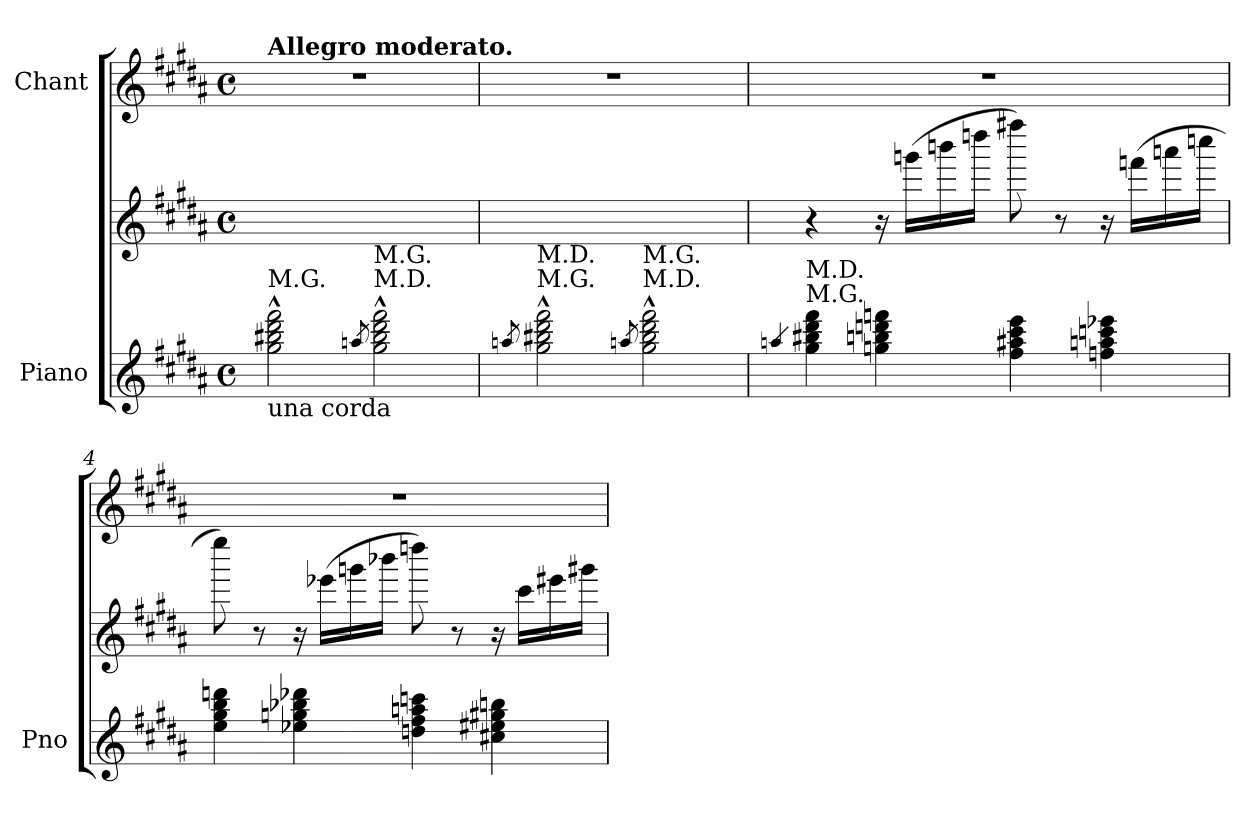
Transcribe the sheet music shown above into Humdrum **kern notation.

**kern	**kern	**kern
*part2	*part2	*part1
*staff3	*staff2	*staff1
*I"Piano	*	*I"Chant
*I'Pno	*	*
*clefG2	*clefG2	*clefG2
*k[f#c#g#d#a#]	*k[f#c#g#d#a#]	*k[f#c#g#d#a#]
*M4/4	*M4/4	*M4/4
*met(c)	*met(c)	*met(c)
=1	=1	=1
!	!	!LO:TX:a:B:t=Allegro moderato.
!LO:TX:b:t=una corda	!	!
!LO:TX:a:t=M.G.	!	!
2gg#\^^ 2bb#X\^^ 2ddd#\^^ 2fff#\^^	1ryy	1r
8qaan/	.	.
!LO:TX:a:t=M.D.	!	!
!LO:TX:a:t=M.G.	!	!
2gg#\^^ 2bb#\^^ 2ddd#\^^ 2fff#\^^	.	.
=2	=2	=2
8qaan/	.	.
!LO:TX:a:t=M.G.	!	!
!LO:TX:a:t=M.D.	!	!
2gg#\^^ 2bb#X\^^ 2ddd#\^^ 2fff#\^^	1ryy	1r
8qaan/	.	.
!LO:TX:a:t=M.D.	!	!
!LO:TX:a:t=M.G.	!	!
2gg#\^^ 2bb#\^^ 2ddd#\^^ 2fff#\^^	.	.
=3	=3	=3
4qaan/	.	.
!LO:TX:a:t=M.G.	!	!
!LO:TX:a:t=M.D.	!	!
4gg#\ 4bb#X\ 4ddd#\ 4fff#\	4r	1r
4ggn\ 4bbn\ 4dddn\ 4fffn\	16r	.
.	(16gggn\LL	.
.	16bbbn\	.
.	16ddddn\JJ	.
4ff#\ 4aa#X\ 4ccc#\ 4eee\	8ffff#X\)	.
.	8r	.
4ffn\ 4aan\ 4cccn\ 4eee-X\	16r	.
.	(16fffn\LL	.
.	16aaan\	.
.	16ccccn\JJ	.
=4	=4	=4
4ee\ 4gg#\ 4bb\ 4dddn\	8eeee\)	1r
.	8r	.
4ee-X\ 4ggn\ 4bb-X\ 4ddd-X\	16r	.
.	(16eee-X\LL	.
.	16gggn\	.
.	16bbb-X\JJ	.
4ddn\ 4ff#\ 4aan\ 4cccn\	8ddddn\)	.
.	8r	.
4cc#X\ 4ee#X\ 4gg#X\ 4bbn\	16r	.
.	16ccc#\LL	.
.	16eee#X\	.
.	16ggg#X\JJ	.
=	=	=
*-	*-	*-
